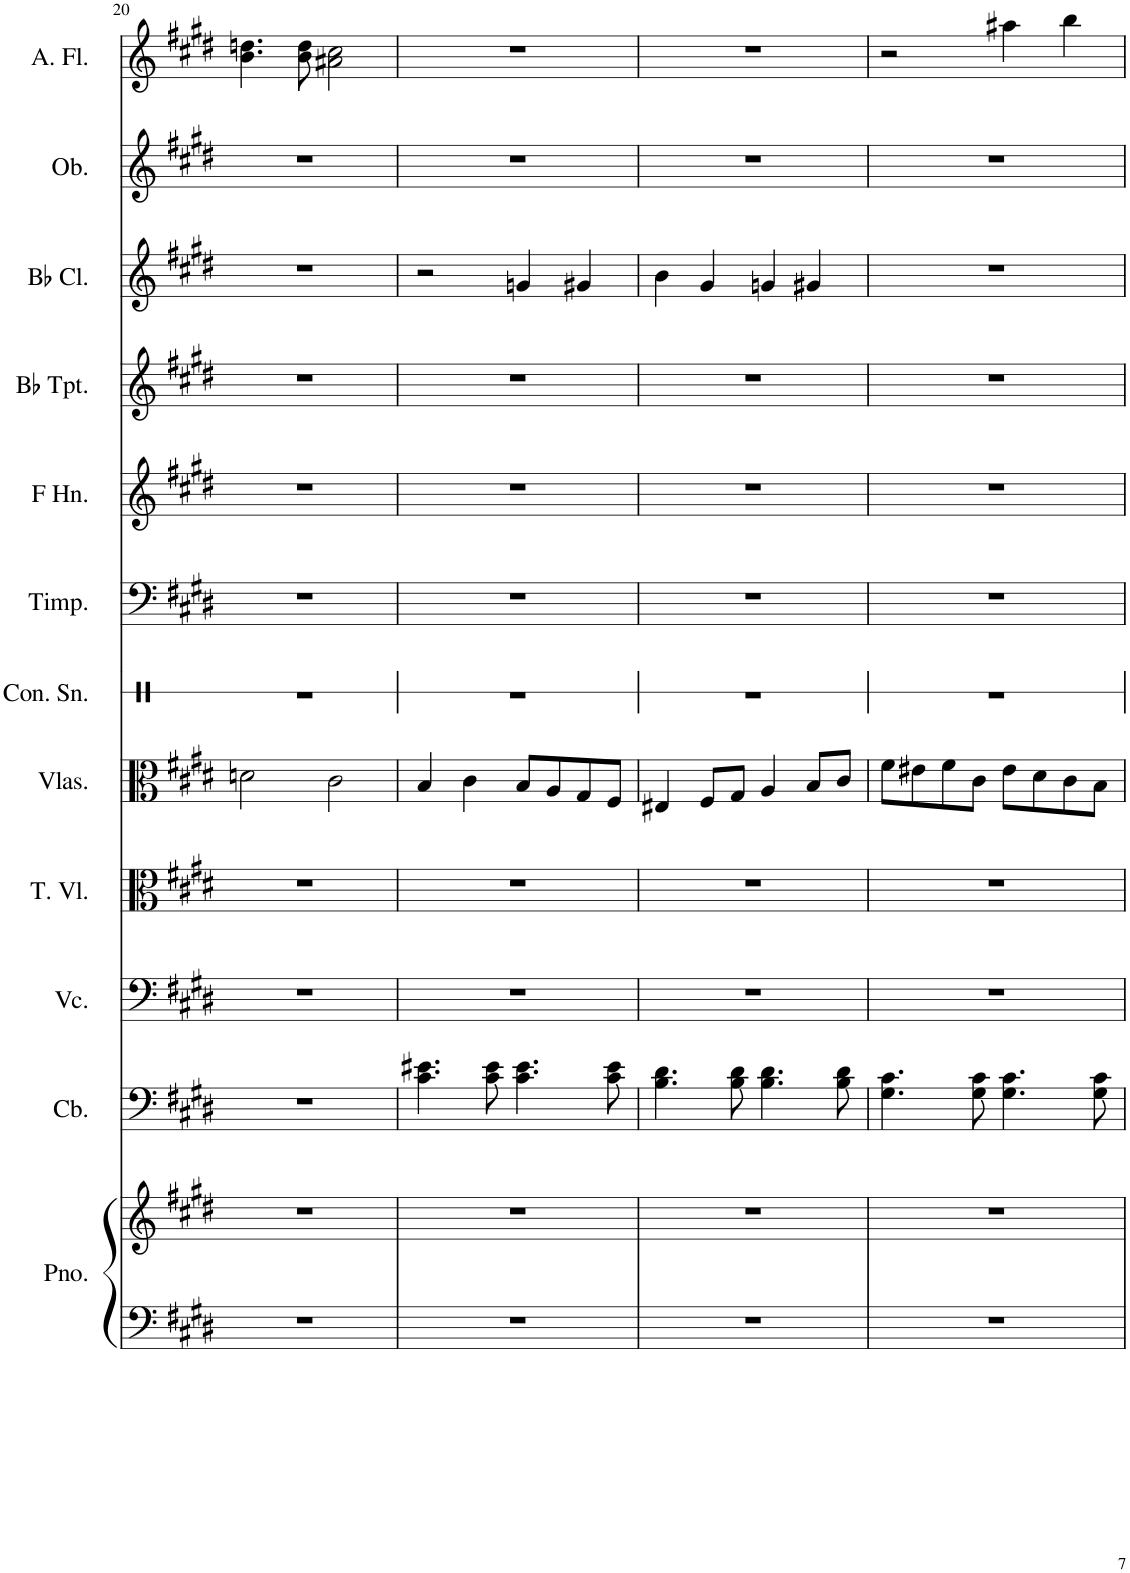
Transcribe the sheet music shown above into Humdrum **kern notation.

**kern	**kern	**kern	**kern	**kern	**kern	**kern	**kern	**kern	**kern	**kern	**kern	**kern
*part12	*part12	*part11	*part10	*part9	*part8	*part7	*part6	*part5	*part4	*part3	*part2	*part1
*staff13	*staff12	*staff11	*staff10	*staff9	*staff8	*staff7	*staff6	*staff5	*staff4	*staff3	*staff2	*staff1
*I"Piano, Pf.	*	*I"Contrabass, Cb.	*I"Violoncello, Vcl.	*I"Tenor Viol, Vla.	*I"Violas, Vl.I	*I"Concert Snare Drum, Perc.	*I"Timpani, Tp.	*I"Horn in F, Hn.	*I"Bb Trumpet, Tr.	*I"Bb Clarinet, Cl.	*I"Oboe, Ob.	*I"Alto Flute, Fl.
*I'Pno.	*	*I'Cb.	*I'Vc.	*I'T. Vl.	*I'Vlas.	*I'Con. Sn.	*I'Timp.	*I'F Hn.	*I'Bb Tpt.	*I'Bb Cl.	*I'Ob.	*I'A. Fl.
!!LO:PB:g=z
*clefF4	*clefG2	*clefF4	*clefF4	*clefC3	*clefC3	*clefX	*clefF4	*clefG2	*clefG2	*clefG2	*clefG2	*clefG2
*	*	*Trd7c12	*	*	*	*	*	*Trd4c7	*Trd1c2	*Trd1c2	*	*Trd3c5
*k[f#c#g#d#]	*k[f#c#g#d#]	*k[f#c#g#d#]	*k[f#c#g#d#]	*k[f#c#g#d#]	*k[f#c#g#d#]	*k[]	*k[f#c#g#d#]	*k[f#c#g#d#]	*k[f#c#g#d#]	*k[f#c#g#d#]	*k[f#c#g#d#]	*k[f#c#g#d#]
*M4/4	*M4/4	*M4/4	*M4/4	*M4/4	*M4/4	*M4/4	*M4/4	*M4/4	*M4/4	*M4/4	*M4/4	*M4/4
=20	=20	=20	=20	=20	=20	=20	=20	=20	=20	=20	=20	=20
1r	1r	1r	1r	1r	2dn\	1r	1r	1r	1r	1r	1r	4.b\ 4.ddn\
.	.	.	.	.	.	.	.	.	.	.	.	8b\ 8dd\
.	.	.	.	.	2c#\	.	.	.	.	.	.	2a#X\ 2cc#\
=21	=21	=21	=21	=21	=21	=21	=21	=21	=21	=21	=21	=21
1r	1r	4.c#\ 4.e#X\	1r	1r	4B/	1r	1r	1r	1r	2r	1r	1r
.	.	.	.	.	4c#\	.	.	.	.	.	.	.
.	.	8c#\ 8e#\	.	.	.	.	.	.	.	.	.	.
.	.	4.c#\ 4.e#\	.	.	8B/L	.	.	.	.	4gn/	.	.
.	.	.	.	.	8A/	.	.	.	.	.	.	.
.	.	.	.	.	8G#/	.	.	.	.	4g#X/	.	.
.	.	8c#\ 8e#\	.	.	8F#/J	.	.	.	.	.	.	.
=22	=22	=22	=22	=22	=22	=22	=22	=22	=22	=22	=22	=22
1r	1r	4.B\ 4.d#\	1r	1r	4E#X/	1r	1r	1r	1r	4b\	1r	1r
.	.	.	.	.	8F#/L	.	.	.	.	4g#/	.	.
.	.	8B\ 8d#\	.	.	8G#/J	.	.	.	.	.	.	.
.	.	4.B\ 4.d#\	.	.	4A/	.	.	.	.	4gn/	.	.
.	.	.	.	.	8B/L	.	.	.	.	4g#X/	.	.
.	.	8B\ 8d#\	.	.	8c#/J	.	.	.	.	.	.	.
=23	=23	=23	=23	=23	=23	=23	=23	=23	=23	=23	=23	=23
1r	1r	4.G#\ 4.c#\	1r	1r	8f#\L	1r	1r	1r	1r	1r	1r	2r
.	.	.	.	.	8e#X\	.	.	.	.	.	.	.
.	.	.	.	.	8f#\	.	.	.	.	.	.	.
.	.	8G#\ 8c#\	.	.	8c#\J	.	.	.	.	.	.	.
.	.	4.G#\ 4.c#\	.	.	8e#\L	.	.	.	.	.	.	4aa#X\
.	.	.	.	.	8d#\	.	.	.	.	.	.	.
.	.	.	.	.	8c#\	.	.	.	.	.	.	4bb\
.	.	8G#\ 8c#\	.	.	8B\J	.	.	.	.	.	.	.
=	=	=	=	=	=	=	=	=	=	=	=	=
*-	*-	*-	*-	*-	*-	*-	*-	*-	*-	*-	*-	*-
